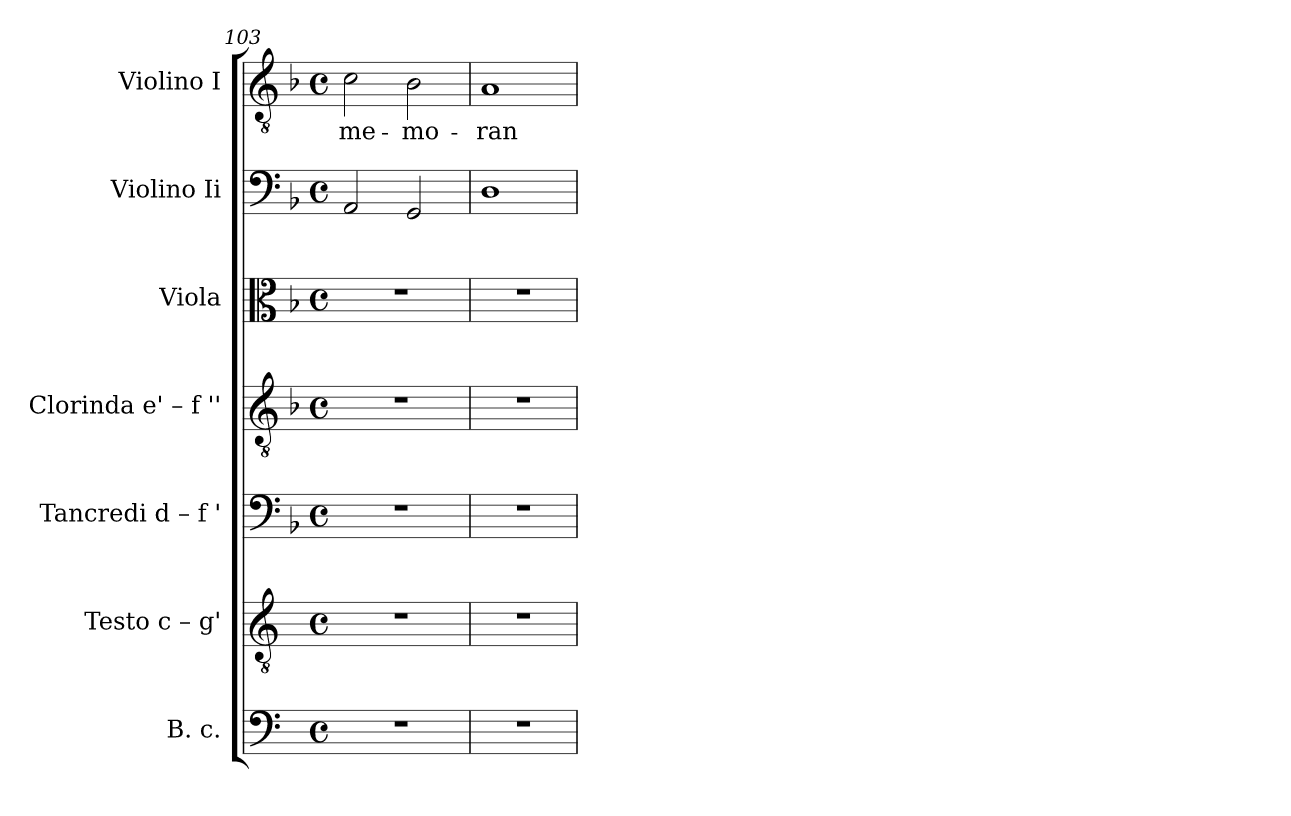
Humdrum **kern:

**kern	**kern	**kern	**kern	**kern	**kern	**kern	**text
*part7	*part6	*part5	*part4	*part3	*part2	*part1	*part1
*staff7	*staff6	*staff5	*staff4	*staff3	*staff2	*staff1	*staff1
*I"B. c.	*I"Testo  c – g'	*I"Tancredi  d – f '	*I"Clorinda  e' – f ''	*I"Viola	*I"Violino Ii	*I"Violino I	*
*clefF4	*clefGv2	*clefF4	*clefGv2	*clefC3	*clefF4	*clefGv2	*
*k[]	*k[]	*k[b-]	*k[b-]	*k[b-]	*k[b-]	*k[b-]	*
*C:	*C:	*F:	*F:	*F:	*F:	*F:	*
*M4/4	*M4/4	*M4/4	*M4/4	*M4/4	*M4/4	*M4/4	*
*met(c)	*met(c)	*met(c)	*met(c)	*met(c)	*met(c)	*met(c)	*
=103	=103	=103	=103	=103	=103	=103	=103
!	!	!	!	!	!	!	!LO:LY:b:cj
1r	1r	1r	1r	1r	2AA/	2c\	me-
!	!	!	!	!	!	!	!LO:LY:b:cj
.	.	.	.	.	2GG/	2B-\	-mo-
=104	=104	=104	=104	=104	=104	=104	=104
!	!	!	!	!	!	!	!LO:LY:b:cj
1r	1r	1r	1r	1r	1D	1A	-ran-
=	=	=	=	=	=	=	=
*-	*-	*-	*-	*-	*-	*-	*-
